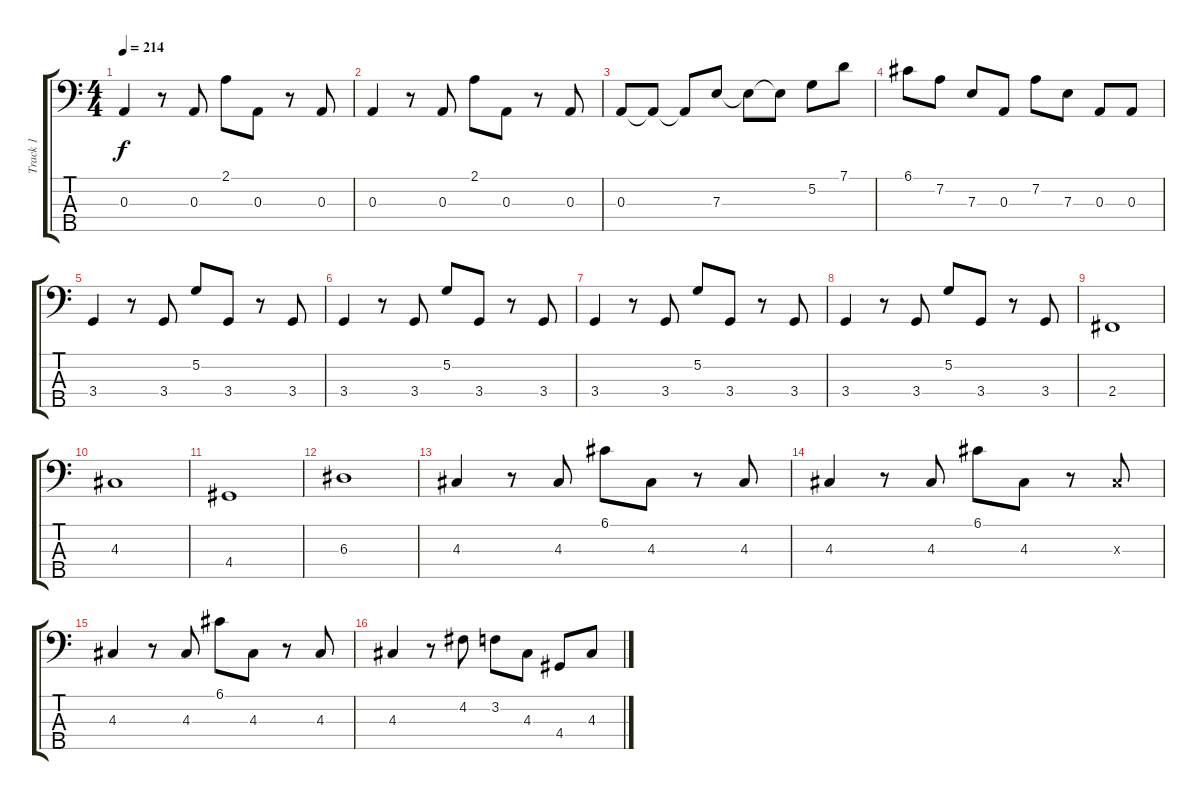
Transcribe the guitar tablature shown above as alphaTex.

\track ("Track 1" "Track 1") {instrument electricbassfinger}
\staff {score tabs}
\tuning (G2 D2 A1 E1 B0) {hide}
\ts (4 4)
\tempo 214
\clef f4
\ks c
0.3.4{dy f} r.8 0.3.8 2.1.8 0.3.8 r.8 0.3.8 |
0.3.4 r.8 0.3.8 2.1.8 0.3.8 r.8 0.3.8 |
0.3.8 0.3{t}.8 0.3{t}.8 7.3.8 7.3{t}.8 7.3{t}.8 5.2.8 7.1.8 |
6.1.8 7.2.8 7.3.8 0.3.8 7.2.8 7.3.8 0.3.8 0.3.8 |
3.4.4 r.8 3.4.8 5.2.8 3.4.8 r.8 3.4.8 |
3.4.4 r.8 3.4.8 5.2.8 3.4.8 r.8 3.4.8 |
3.4.4 r.8 3.4.8 5.2.8 3.4.8 r.8 3.4.8 |
3.4.4 r.8 3.4.8 5.2.8 3.4.8 r.8 3.4.8 |
2.4.1 |
4.3.1 |
4.4.1 |
6.3.1 |
4.3.4 r.8 4.3.8 6.1.8 4.3.8 r.8 4.3.8 |
4.3.4 r.8 4.3.8 6.1.8 4.3.8 r.8 4.3{x}.8 |
4.3.4 r.8 4.3.8 6.1.8 4.3.8 r.8 4.3.8 |
4.3.4 r.8 4.2.8 3.2.8 4.3.8 4.4.8 4.3.8
